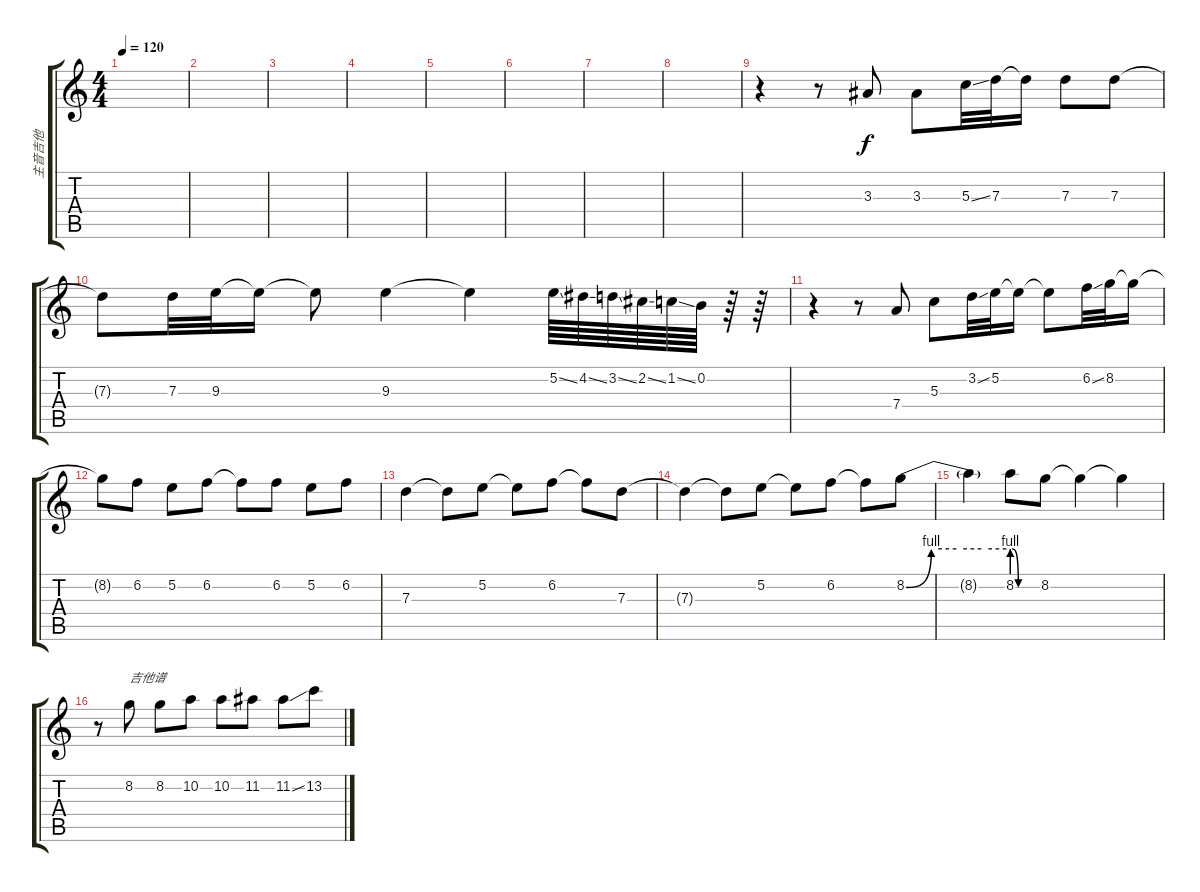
\track ("主音吉他" "主音吉他") {instrument overdrivenguitar}
\staff {score tabs}
\tuning (E4 B3 G3 D3 A2 E2) {hide}
\ts (4 4)
\tempo 120
\clef g2
\ks c
|
|
|
|
|
|
|
|
r.4 r.8 3.3.8 3.3.8 5.3{ss}.32 7.3.32 7.3{t}.16 7.3.8 7.3.8 |
7.3{t}.8 7.3.32 9.3.32 9.3{t}.16 9.3{t}.8 9.3.4 9.3{t}.4 5.2{ss}.64 4.2{ss}.64 3.2{ss}.64 2.2{ss}.64 1.2{ss}.64 0.2.64 r.64 r.64 |
r.4 r.8 7.4.8 5.3.8 3.2{ss}.32 5.2.32 5.2{t}.16 5.2{t}.8 6.2{ss}.32 8.2.32 8.2{t}.16 |
8.2{t}.8 6.2.8 5.2.8 6.2.8 6.2{t}.8 6.2.8 5.2.8 6.2.8 |
7.3.4 7.3{t}.8 5.2.8 5.2{t}.8 6.2.8 6.2{t}.8 7.3.8 |
7.3{t}.4 7.3{t}.8 5.2.8 5.2{t}.8 6.2.8 6.2{t}.8 8.2{be (custom 0 0 15 4 30 4 45 4 60 4)}.8 |
8.2{t}.4 8.2{be (custom 0 4 15 0 20 0 40 0 60 0)}.8 8.2.8 8.2{t}.4 8.2{t}.4 |
r.8 8.2.8{txt "吉他谱"} 8.2.8 10.2.8 10.2.8 11.2.8 11.2{ss}.8 13.2.8
